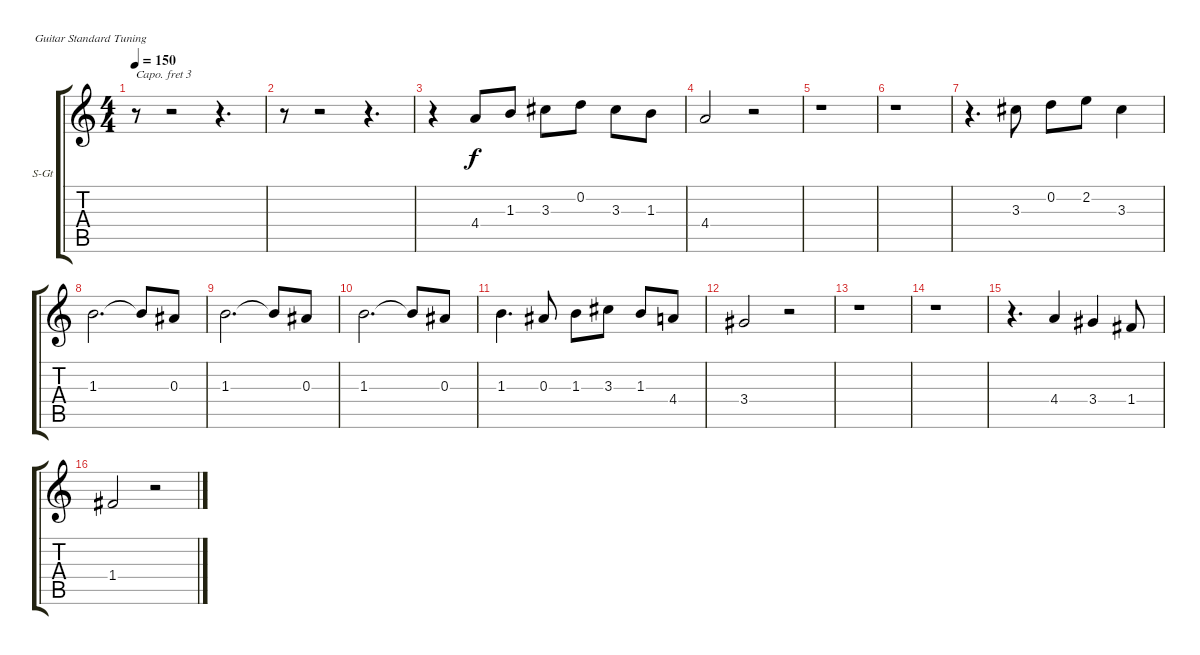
\bracketExtendMode groupsimilarinstruments
\firstSystemTrackNameOrientation horizontal
\otherSystemsTrackNameOrientation horizontal
\track ("Nicolas Reyes" "S-Gt") {instrument flute}
\staff {score tabs}
\capo 3
\tuning (E4 B3 G3 D3 A2 E2)
\displaytranspose 12
\ts (4 4)
\tempo 150
\clef g2
\ks c
r.8{dy f} r.2 r.4{d} |
r.8 r.2 r.4{d} |
r.4 4.4.8 1.3.8 3.3.8 0.2.8 3.3.8 1.3.8 |
4.4.2 r.2 |
r.1 |
r.1 |
r.4{d} 3.3.8 0.2.8 2.2.8 3.3.4 |
1.3.2{d} 1.3{t}.8 0.3.8 |
1.3.2{d} 1.3{t}.8 0.3.8 |
1.3.2{d} 1.3{t}.8 0.3.8 |
1.3.4{d} 0.3.8 1.3.8 3.3.8 1.3.8 4.4.8 |
3.4.2 r.2 |
r.1 |
r.1 |
r.4{d} 4.4.4 3.4.4 1.4.8 |
1.4.2 r.2
